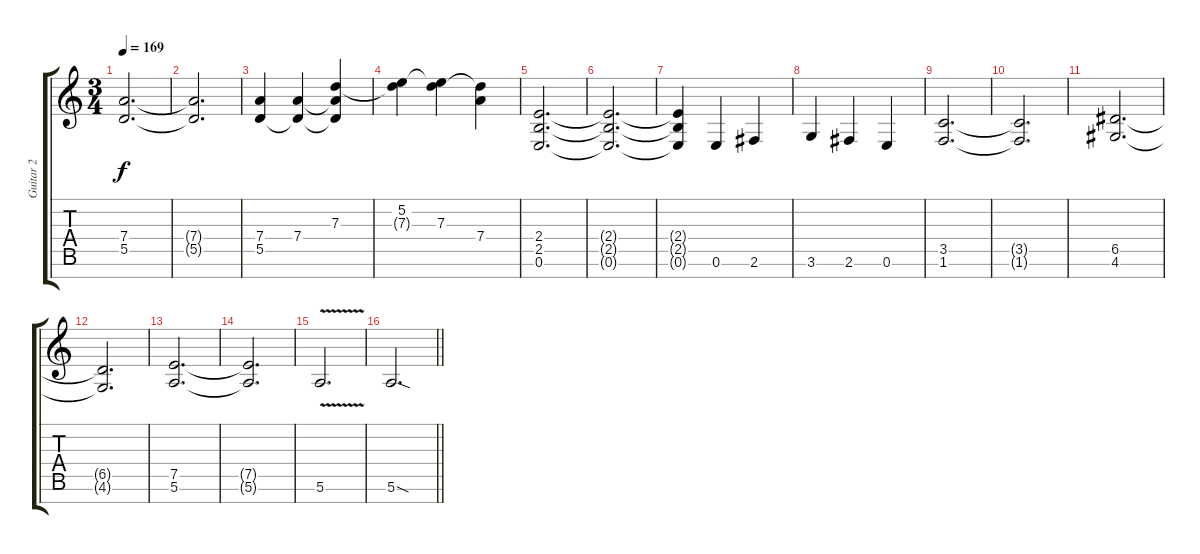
\track ("Guitar 2" "Guitar 2") {instrument distortionguitar}
\staff {score tabs}
\tuning (E4 B3 G3 D3 A2 E2 B1) {hide}
\ts (3 4)
\tempo 169
\clef g2
\ks c
(7.4 5.5).2{d dy f} |
(7.4{t} 5.5{t}).2{d} |
(7.4 5.5).4 (7.4 5.5{t}).4 (7.3 7.4{t} 5.5{t}).4 |
(5.2 7.3{t}).4 (5.2{t} 7.3).4 (7.3{t} 7.4).4 |
(2.4 2.5 0.6).2{d} |
(2.4{t} 2.5{t} 0.6{t}).2{d} |
(2.4{t} 2.5{t} 0.6{t}).4 0.6.4 2.6.4 |
3.6.4 2.6.4 0.6.4 |
(3.5 1.6).2{d} |
(3.5{t} 1.6{t}).2{d} |
(6.5 4.6).2{d} |
(6.5{t} 4.6{t}).2{d} |
(7.5 5.6).2{d} |
(7.5{t} 5.6{t}).2{d} |
5.6{v}.2{d} |
\barLineRight lightlight
5.6{sod}.2{d}
